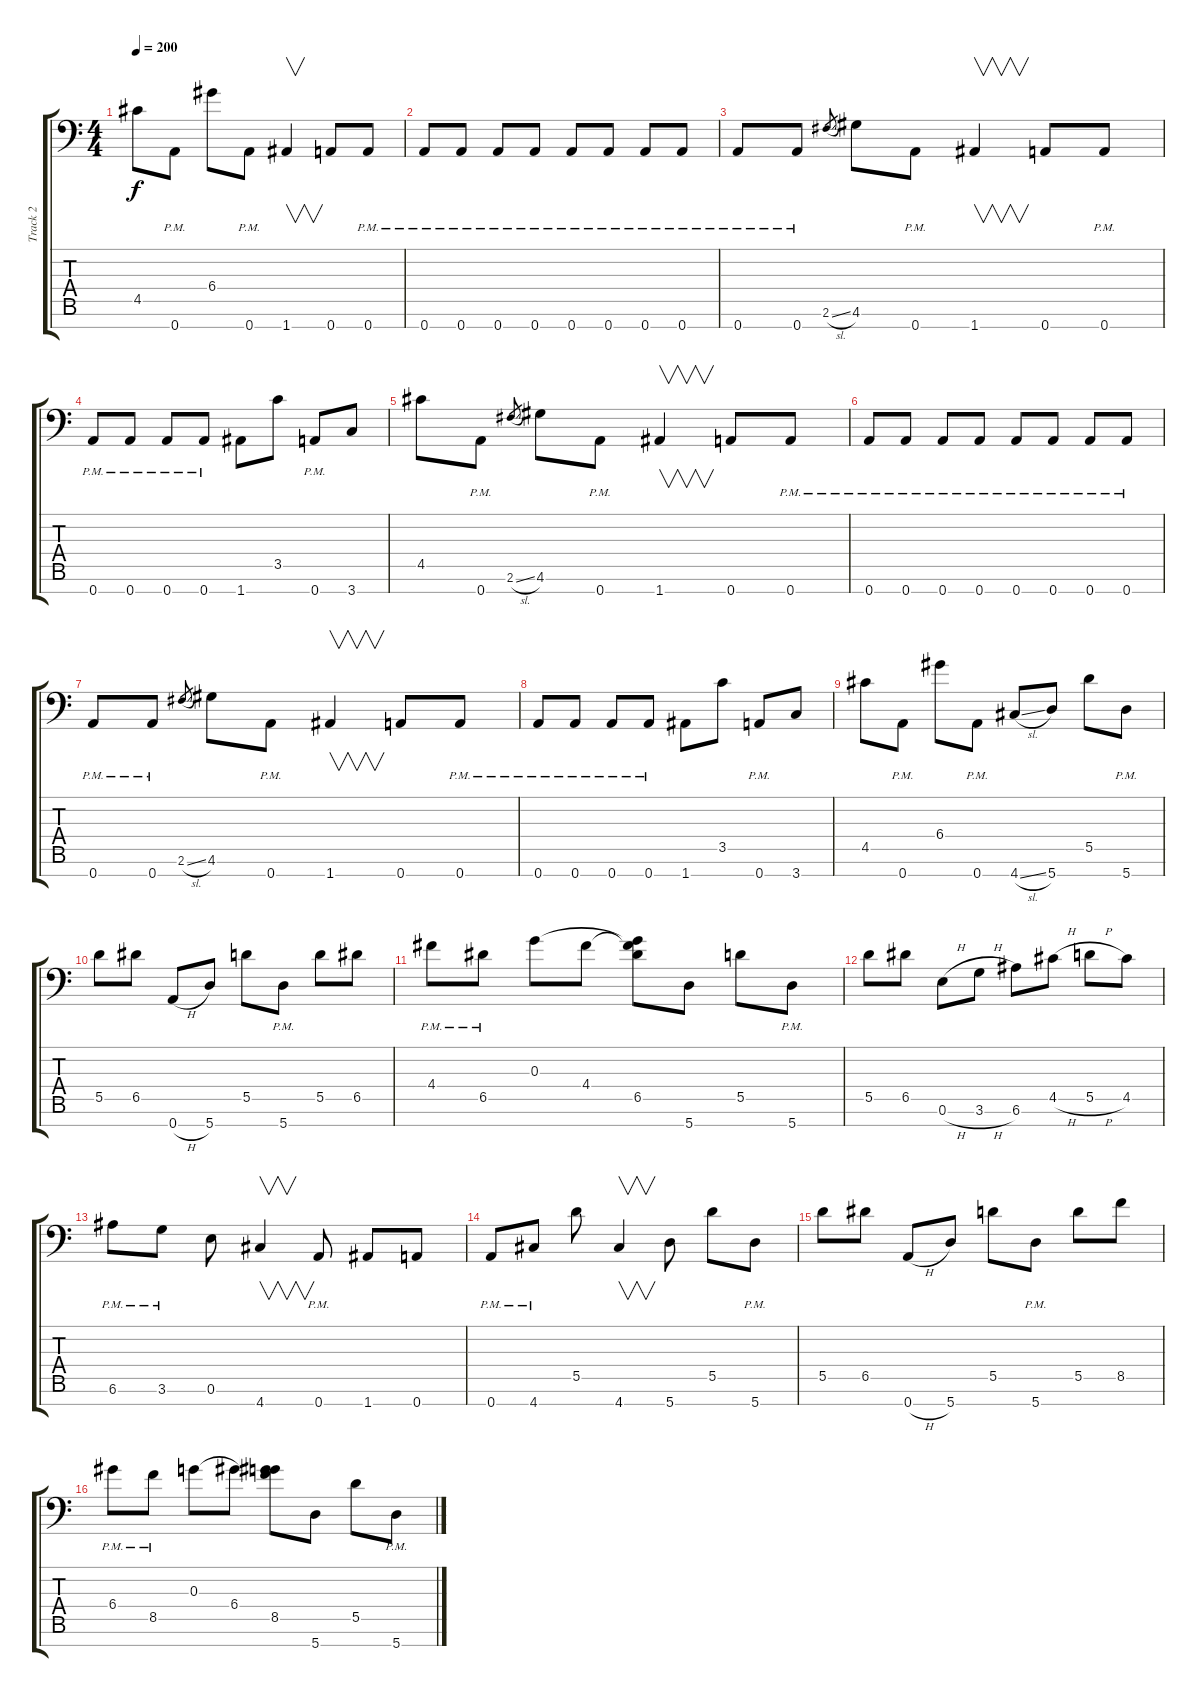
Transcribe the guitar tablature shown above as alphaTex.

\track ("Track 2" "Track 2") {instrument distortionguitar}
\staff {score tabs}
\tuning (E4 B3 G3 D3 A2 E2 A1) {hide}
\ts (4 4)
\tempo 200
\clef f4
\ks c
4.5.8{dy f} 0.7{pm}.8 6.4.8 0.7{pm}.8 1.7.4{v} 0.7.8 0.7{pm}.8 |
0.7{pm}.8 0.7{pm}.8 0.7{pm}.8 0.7{pm}.8 0.7{pm}.8 0.7{pm}.8 0.7{pm}.8 0.7{pm}.8 |
0.7{pm}.8 0.7{pm}.8 2.6{sl}.8{gr} 4.6.8 0.7{pm}.8 1.7.4{v} 0.7.8 0.7{pm}.8 |
0.7{pm}.8 0.7{pm}.8 0.7{pm}.8 0.7{pm}.8 1.7.8 3.5.8 0.7{pm}.8 3.7.8 |
4.5.8 0.7{pm}.8 2.6{sl}.8{gr} 4.6.8 0.7{pm}.8 1.7.4{v} 0.7.8 0.7{pm}.8 |
0.7{pm}.8 0.7{pm}.8 0.7{pm}.8 0.7{pm}.8 0.7{pm}.8 0.7{pm}.8 0.7{pm}.8 0.7{pm}.8 |
0.7{pm}.8 0.7{pm}.8 2.6{sl}.8{gr} 4.6.8 0.7{pm}.8 1.7.4{v} 0.7.8 0.7{pm}.8 |
0.7{pm}.8 0.7{pm}.8 0.7{pm}.8 0.7{pm}.8 1.7.8 3.5.8 0.7{pm}.8 3.7.8 |
4.5.8 0.7{pm}.8 6.4.8 0.7{pm}.8 4.7{sl}.8 5.7.8 5.5.8 5.7{pm}.8 |
5.5.8 6.5.8 0.7{h}.8 5.7.8 5.5.8 5.7{pm}.8 5.5.8 6.5.8 |
4.4{pm}.8 6.5{pm}.8 0.3.8 4.4.8 (0.3{t} 4.4{t} 6.5).8 5.7.8 5.5.8 5.7{pm}.8 |
5.5.8 6.5.8 0.6{h}.8 3.6{h}.8 6.6.8 4.5{h}.8 5.5{h}.8 4.5.8 |
6.6{pm}.8 3.6{pm}.8 0.6.8 4.7.4{v} 0.7{pm}.8 1.7.8 0.7.8 |
0.7{pm}.8 4.7{pm}.8 5.5.8 4.7.4{v} 5.7.8 5.5.8 5.7{pm}.8 |
5.5.8 6.5.8 0.7{h}.8 5.7.8 5.5.8 5.7{pm}.8 5.5.8 8.5.8 |
6.4{pm}.8 8.5{pm}.8 0.3.8 6.4.8 (0.3{t} 6.4{t} 8.5).8 5.7.8 5.5.8 5.7{pm}.8
